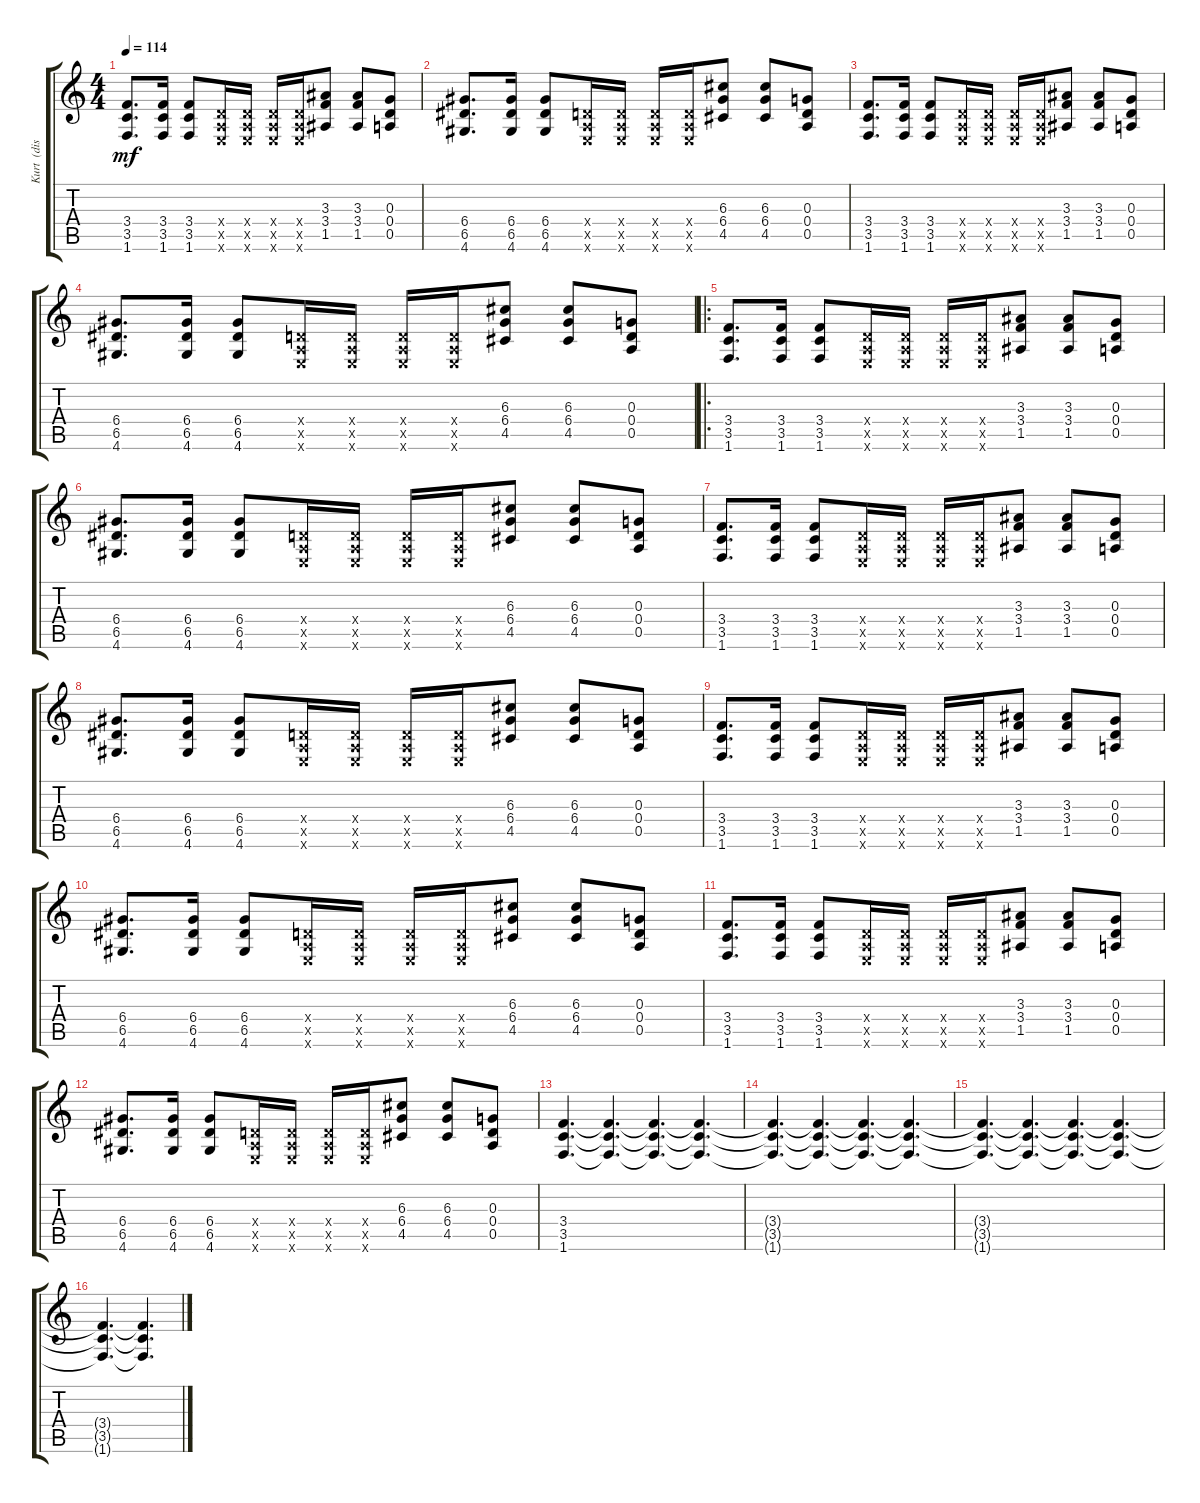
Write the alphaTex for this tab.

\track ("Kurt  (dist)" "Kurt  (dis") {instrument overdrivenguitar}
\staff {score tabs}
\tuning (E4 B3 G3 D3 A2 E2) {hide}
\ts (4 4)
\tempo 114
\clef g2
\ks c
(3.4 3.5 1.6).8{d dy mf} (3.4 3.5 1.6).16 (3.4 3.5 1.6).8 (0.4{x} 0.5{x} 0.6{x}).16 (0.4{x} 0.5{x} 0.6{x}).16 (0.4{x} 0.5{x} 0.6{x}).16 (0.4{x} 0.5{x} 0.6{x}).16 (3.3 3.4 1.5).8 (3.3 3.4 1.5).8 (0.3 0.4 0.5).8 |
(6.4 6.5 4.6).8{d} (6.4 6.5 4.6).16 (6.4 6.5 4.6).8 (0.4{x} 0.5{x} 0.6{x}).16 (0.4{x} 0.5{x} 0.6{x}).16 (0.4{x} 0.5{x} 0.6{x}).16 (0.4{x} 0.5{x} 0.6{x}).16 (6.3 6.4 4.5).8 (6.3 6.4 4.5).8 (0.3 0.4 0.5).8 |
(3.4 3.5 1.6).8{d} (3.4 3.5 1.6).16 (3.4 3.5 1.6).8 (0.4{x} 0.5{x} 0.6{x}).16 (0.4{x} 0.5{x} 0.6{x}).16 (0.4{x} 0.5{x} 0.6{x}).16 (0.4{x} 0.5{x} 0.6{x}).16 (3.3 3.4 1.5).8 (3.3 3.4 1.5).8 (0.3 0.4 0.5).8 |
(6.4 6.5 4.6).8{d} (6.4 6.5 4.6).16 (6.4 6.5 4.6).8 (0.4{x} 0.5{x} 0.6{x}).16 (0.4{x} 0.5{x} 0.6{x}).16 (0.4{x} 0.5{x} 0.6{x}).16 (0.4{x} 0.5{x} 0.6{x}).16 (6.3 6.4 4.5).8 (6.3 6.4 4.5).8 (0.3 0.4 0.5).8 |
\ro
(3.4 3.5 1.6).8{d} (3.4 3.5 1.6).16 (3.4 3.5 1.6).8 (0.4{x} 0.5{x} 0.6{x}).16 (0.4{x} 0.5{x} 0.6{x}).16 (0.4{x} 0.5{x} 0.6{x}).16 (0.4{x} 0.5{x} 0.6{x}).16 (3.3 3.4 1.5).8 (3.3 3.4 1.5).8 (0.3 0.4 0.5).8 |
(6.4 6.5 4.6).8{d} (6.4 6.5 4.6).16 (6.4 6.5 4.6).8 (0.4{x} 0.5{x} 0.6{x}).16 (0.4{x} 0.5{x} 0.6{x}).16 (0.4{x} 0.5{x} 0.6{x}).16 (0.4{x} 0.5{x} 0.6{x}).16 (6.3 6.4 4.5).8 (6.3 6.4 4.5).8 (0.3 0.4 0.5).8 |
(3.4 3.5 1.6).8{d} (3.4 3.5 1.6).16 (3.4 3.5 1.6).8 (0.4{x} 0.5{x} 0.6{x}).16 (0.4{x} 0.5{x} 0.6{x}).16 (0.4{x} 0.5{x} 0.6{x}).16 (0.4{x} 0.5{x} 0.6{x}).16 (3.3 3.4 1.5).8 (3.3 3.4 1.5).8 (0.3 0.4 0.5).8 |
(6.4 6.5 4.6).8{d} (6.4 6.5 4.6).16 (6.4 6.5 4.6).8 (0.4{x} 0.5{x} 0.6{x}).16 (0.4{x} 0.5{x} 0.6{x}).16 (0.4{x} 0.5{x} 0.6{x}).16 (0.4{x} 0.5{x} 0.6{x}).16 (6.3 6.4 4.5).8 (6.3 6.4 4.5).8 (0.3 0.4 0.5).8 |
(3.4 3.5 1.6).8{d} (3.4 3.5 1.6).16 (3.4 3.5 1.6).8 (0.4{x} 0.5{x} 0.6{x}).16 (0.4{x} 0.5{x} 0.6{x}).16 (0.4{x} 0.5{x} 0.6{x}).16 (0.4{x} 0.5{x} 0.6{x}).16 (3.3 3.4 1.5).8 (3.3 3.4 1.5).8 (0.3 0.4 0.5).8 |
(6.4 6.5 4.6).8{d} (6.4 6.5 4.6).16 (6.4 6.5 4.6).8 (0.4{x} 0.5{x} 0.6{x}).16 (0.4{x} 0.5{x} 0.6{x}).16 (0.4{x} 0.5{x} 0.6{x}).16 (0.4{x} 0.5{x} 0.6{x}).16 (6.3 6.4 4.5).8 (6.3 6.4 4.5).8 (0.3 0.4 0.5).8 |
(3.4 3.5 1.6).8{d} (3.4 3.5 1.6).16 (3.4 3.5 1.6).8 (0.4{x} 0.5{x} 0.6{x}).16 (0.4{x} 0.5{x} 0.6{x}).16 (0.4{x} 0.5{x} 0.6{x}).16 (0.4{x} 0.5{x} 0.6{x}).16 (3.3 3.4 1.5).8 (3.3 3.4 1.5).8 (0.3 0.4 0.5).8 |
(6.4 6.5 4.6).8{d} (6.4 6.5 4.6).16 (6.4 6.5 4.6).8 (0.4{x} 0.5{x} 0.6{x}).16 (0.4{x} 0.5{x} 0.6{x}).16 (0.4{x} 0.5{x} 0.6{x}).16 (0.4{x} 0.5{x} 0.6{x}).16 (6.3 6.4 4.5).8 (6.3 6.4 4.5).8 (0.3 0.4 0.5).8 |
(3.4 3.5 1.6).4{d} (3.4{t} 3.5{t} 1.6{t}).4{d} (3.4{t} 3.5{t} 1.6{t}).4{d} (3.4{t} 3.5{t} 1.6{t}).4{d} |
(3.4{t} 3.5{t} 1.6{t}).4{d} (3.4{t} 3.5{t} 1.6{t}).4{d} (3.4{t} 3.5{t} 1.6{t}).4{d} (3.4{t} 3.5{t} 1.6{t}).4{d} |
(3.4{t} 3.5{t} 1.6{t}).4{d} (3.4{t} 3.5{t} 1.6{t}).4{d} (3.4{t} 3.5{t} 1.6{t}).4{d} (3.4{t} 3.5{t} 1.6{t}).4{d} |
(3.4{t} 3.5{t} 1.6{t}).4{d} (3.4{t} 3.5{t} 1.6{t}).4{d}
